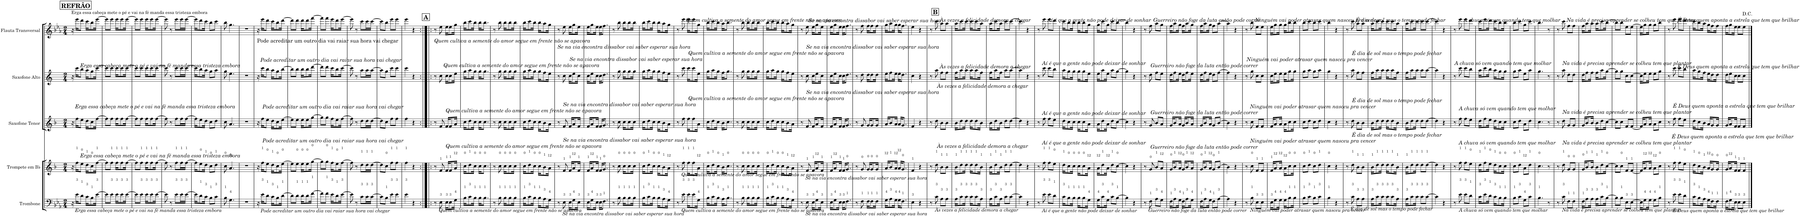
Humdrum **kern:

**kern	**kern	**kern	**kern	**kern
*part5	*part4	*part3	*part2	*part1
*staff5	*staff4	*staff3	*staff2	*staff1
*I"Trombone	*I"Trompete em Bb	*I"Saxofone Tenor	*I"Saxofone Alto	*I"Flauta Transversal
*I'Tbn.	*I'Tpt. em Bb	*I'Sax. Tn.	*	*I'Fl.
*clefF4	*clefG2	*clefG2	*clefG2	*clefG2
*	*Trd1c2	*Trd8c14	*Trd5c9	*
*k[b-e-a-]	*k[b-]	*k[b-]	*k[]	*k[b-e-a-]
*M2/4	*M2/4	*M2/4	*M2/4	*M2/4
!!LO:REH:place=s1:a:B:cj:fs=14:t=REFRÃO:qo=0.25
=1	=1	=1	=1	=1
!	!	!	!	!LO:TX:a:t=Erga essa cabeça mete o pé e vai na fé manda essa tristeza embora
16r	16r	16r	16r	16r
!	!	!	!LO:TX:a:i:t=Erga essa cabeça mete o pé e vai na fé manda essa tristeza embora	!
!	!	!LO:TX:a:i:t=Erga essa cabeça mete o pé e vai na fé manda essa tristeza embora	!	!
!	!LO:TX:a:i:t=Erga essa cabeça mete o pé e vai na fé manda essa tristeza embora	!	!	!
!LO:TX:b:i:t=Erga essa cabeça mete o pé e vai na fé manda essa tristeza embora	!	!	!	!
16e-\KL	16ff\KL	16ff\KL	16ccc\KL	16eee-\KL
8d\J	8ee\J	8ee\J	8bb\J	8ddd\J
16c\KL	16dd\KL	16dd\KL	16aa\KL	16ccc\KL
8B-\	8cc\	8cc\	8gg\	8bb-\
[16e-\Jk	[16ff\Jk	[16ff\Jk	[16ccc\Jk	[16eee-\Jk
=2	=2	=2	=2	=2
8e-\L]	8ff\L]	8ff\L]	8ccc\L]	8eee-\L]
8e-\J	8ff\J	8ff\J	8ccc\J	8eee-\J
16e-\KL	16ff\KL	16ff\KL	16ccc\KL	16eee-\KL
8e-\	8ff\	8ff\	8ccc\	8eee-\
[16e-\Jk	[16ff\Jk	[16ff\Jk	[16ccc\Jk	[16eee-\Jk
=3	=3	=3	=3	=3
8e-\L]	8ff\L]	8ff\L]	8ccc\L]	8eee-\L]
8e-\J	8ff\J	8ff\J	8ccc\J	8eee-\J
16e-\KL	16ff\KL	16ff\KL	16ccc\KL	16eee-\KL
8e-\	8ff\	8ff\	8ccc\	8eee-\
[16e-\Jk	[16ff\Jk	[16ff\Jk	[16ccc\Jk	[16eee-\Jk
=4	=4	=4	=4	=4
8e-\]	8ff\]	8ff\]	8ccc\]	8eee-\]
8r	8r	8r	8r	8r
8e-\L	8ff\L	8ff\L	8ccc\L	8eee-\L
16e-\L	16ff\L	16ff\L	16ccc\L	16eee-\L
[16e-\JJ	[16ff\JJ	[16ff\JJ	[16ccc\JJ	[16eee-\JJ
=5	=5	=5	=5	=5
16e-\KL]	16ff\KL]	16ff\KL]	16ccc\KL]	16eee-\KL]
8d\	8ee\	8ee\	8bb\	8ddd\
16c\Jk	16dd\Jk	16dd\Jk	16aa\Jk	16ccc\Jk
8B-\L	8cc\L	8cc\L	8gg\L	8bb-\L
8c\J	8dd\J	8dd\J	8aa\J	8ccc\J
=6	=6	=6	=6	=6
8B-\	8cc\	8cc\	8gg\	8bb-\
4.G\	4.a/	4.a/	4.ee\	4.gg\
=7	=7	=7	=7	=7
2r	2r	2r	2r	2r
=8	=8	=8	=8	=8
!	!	!	!	!LO:TX:b:t=Pode acreditar um outro dia vai raiar sua hora vai chegar
!	!	!	!LO:TX:a:i:t=Pode acreditar um outro dia vai raiar sua hora vai chegar	!
16r	16r	16r	16r	16r
!	!	!LO:TX:a:i:t=Pode acreditar um outro dia vai raiar sua hora vai chegar	!	!
!	!LO:TX:a:i:t=Pode acreditar um outro dia vai raiar sua hora vai chegar	!	!	!
!LO:TX:b:i:t=Pode acreditar um outro dia vai raiar sua hora vai chegar	!	!	!	!
16e-\KL	16ff\KL	16ff\KL	16ccc\KL	16eee-\KL
8d\J	8ee\J	8ee\J	8bb\J	8ddd\J
16c\KL	16dd\KL	16dd\KL	16aa\KL	16ccc\KL
8B-\	8cc\	8cc\	8gg\	8bb-\
[16d\Jk	[16ee\Jk	[16ee\Jk	[16bb\Jk	[16ddd\Jk
=9	=9	=9	=9	=9
8d\L]	8ee\L]	8ee\L]	8bb\L]	8ddd\L]
8d\J	8ee\J	8ee\J	8bb\J	8ddd\J
16d\KL	16ee\KL	16ee\KL	16bb\KL	16ddd\KL
8d\	8ee\	8ee\	8bb\	8ddd\
[16f\Jk	[16gg\Jk	[16gg\Jk	[16ddd\Jk	[16fff\Jk
=10	=10	=10	=10	=10
8f\L]	8gg\L]	8gg\L]	8ddd\L]	8fff\L]
8f\J	8gg\J	8gg\J	8ddd\J	8fff\J
16e-\KL	16ff\KL	16ff\KL	16ccc\KL	16eee-\KL
8d\	8ee\	8ee\	8bb\	8ddd\
[16e-\Jk	[16ff\Jk	[16ff\Jk	[16ccc\Jk	[16eee-\Jk
=11	=11	=11	=11	=11
8e-\]	8ff\]	8ff\]	8ccc\]	8eee-\]
8r	8r	8r	8r	8r
8c\L	8dd\L	8dd\L	8aa\L	8ccc\L
16c\L	16dd\L	16dd\L	16aa\L	16ccc\L
[16c\JJ	[16dd\JJ	[16dd\JJ	[16aa\JJ	[16ccc\JJ
=12	=12	=12	=12	=12
8c\L]	8dd\L]	8dd\L]	8aa\L]	8ccc\L]
8B-\J	8cc\J	8cc\J	8gg\J	8bb-\J
8e-\L	8ff\L	8ff\L	8ccc\L	8eee-\L
8e-\J	8ff\J	8ff\J	8ccc\J	8eee-\J
=13	=13	=13	=13	=13
4e-\	4ff\	4ff\	4ccc\	4eee-\
4r	4r	4r	4r	4r
!!LO:REH:place=s1:a:B:cj:fs=14:t=A
=14:|!|:	=14:|!|:	=14:|!|:	=14:|!|:	=14:|!|:
!	!	!	!	!LO:TX:b:i:t=Quem cultiva a semente do amor segue em frente não se apavora
!	!	!	!LO:TX:a:i:t=Quem cultiva a semente do amor segue em frente não se apavora	!
8r	8r	8r	8r	8r
!	!	!LO:TX:a:i:t=Quem cultiva a semente do amor segue em frente não se apavora	!	!
!	!LO:TX:a:i:t=Quem cultiva a semente do amor segue em frente não se apavora	!	!	!
!LO:TX:b:i:t=Quem cultiva a semente do amor segue em frente não se apavora	!	!	!	!
8E-\	8f/	8f/	8cc\	8ee-\
16E-\KL	16f/KL	16f/KL	16cc\KL	16ee-\KL
8E-\	8f/	8f/	8cc\	8ee-\
16G\Jk	16a/Jk	16a/Jk	16ee\Jk	16gg\Jk
=15	=15	=15	=15	=15
16B-\KL	16cc\KL	16cc\KL	16gg\KL	16bb-\KL
8c\	8dd\	8dd\	8aa\	8ccc\
16B-\Jk	16cc\Jk	16cc\Jk	16gg\Jk	16bb-\Jk
16B-\KL	16cc\KL	16cc\KL	16gg\KL	16bb-\KL
8.B-\J	8.cc\J	8.cc\J	8.gg\J	8.bb-\J
=16	=16	=16	=16	=16
8r	8r	8r	8r	8r
8B-\	8cc\	8cc\	8gg\	8bb-\
16B-\KL	16cc\KL	16cc\KL	16gg\KL	16bb-\KL
8B-\	8cc\	8cc\	8gg\	8bb-\
16B-\Jk	16cc\Jk	16cc\Jk	16gg\Jk	16bb-\Jk
=17	=17	=17	=17	=17
16B-\KL	16cc\KL	16cc\KL	16gg\KL	16bb-\KL
8c\	8dd\	8dd\	8aa\	8ccc\
16B-\Jk	16cc\Jk	16cc\Jk	16gg\Jk	16bb-\Jk
16B-\KL	16cc\KL	16cc\KL	16gg\KL	16bb-\KL
8A-\	8b-\	8b-\	8ff\	8aa-\
16G\Jk	16a\Jk	16a\Jk	16ee\Jk	16gg\Jk
=18	=18	=18	=18	=18
!	!	!	!	!LO:TX:b:i:t=Se na via encontra dissabor vai saber esperar sua hora
8r	8r	8r	8r	8r
!	!	!	!LO:TX:a:i:t=Se na via encontra dissabor vai saber esperar sua hora	!
!	!	!LO:TX:a:i:t=Se na via encontra dissabor vai saber esperar sua hora	!	!
!	!LO:TX:a:i:t=Se na via encontra dissabor vai saber esperar sua hora	!	!	!
!LO:TX:b:i:t=Se na via encontra dissabor vai saber esperar sua hora	!	!	!	!
8E-\	8f/	8f/	8cc\	8ee-\
16E-\KL	16f/KL	16f/KL	16cc\KL	16ee-\KL
8G\	8a/	8a/	8ee\	8gg\
16E-\Jk	16f/Jk	16f/Jk	16cc\Jk	16ee-\Jk
=19	=19	=19	=19	=19
16E-\KL	16f/KL	16f/KL	16cc\KL	16ee-\KL
8G\	8a/	8a/	8ee\	8gg\
16E-\Jk	16f/Jk	16f/Jk	16cc\Jk	16ee-\Jk
16E-\KL	16f/KL	16f/KL	16cc\KL	16ee-\KL
8.F\J	8.g/J	8.g/J	8.dd\J	8.ff\J
=20	=20	=20	=20	=20
8r	8r	8r	8r	8r
8B-\	8cc\	8cc\	8gg\	8bb-\
16B-\KL	16cc\KL	16cc\KL	16gg\KL	16bb-\KL
8B-\	8cc\	8cc\	8gg\	8bb-\
16B-\Jk	16cc\Jk	16cc\Jk	16gg\Jk	16bb-\Jk
=21	=21	=21	=21	=21
16B-\KL	16cc\KL	16cc\KL	16gg\KL	16bb-\KL
8c\	8dd\	8dd\	8aa\	8ccc\
16B-\Jk	16cc\Jk	16cc\Jk	16gg\Jk	16bb-\Jk
16B-\KL	16cc\KL	16cc\KL	16gg\KL	16bb-\KL
8A-\	8b-\	8b-\	8ff\	8aa-\
16G\Jk	16a\Jk	16a\Jk	16ee\Jk	16gg\Jk
=22	=22	=22	=22	=22
8r	8r	8r	8r	8r
!	!	!	!	!LO:TX:a:i:t=Quem cultiva a semente do amor segue em frente não se apavora
!	!	!	!LO:TX:a:i:t=Quem cultiva a semente do amor segue em frente não se apavora	!
!	!	!LO:TX:a:i:t=Quem cultiva a semente do amor segue em frente não se apavora	!	!
!	!LO:TX:b:i:t=Quem cultiva a semente do amor segue em frente não se apavora	!	!	!
!LO:TX:b:i:t=Quem cultiva a semente do amor segue em frente não se apavora	!	!	!	!
8e-\	8ff\	8ff\	8ccc\	8eee-\
16e-\KL	16ff\KL	16ff\KL	16ccc\KL	16eee-\KL
8e-\	8ff\	8ff\	8ccc\	8eee-\
16G\Jk	16a\Jk	16a\Jk	16ee\Jk	16gg\Jk
=23	=23	=23	=23	=23
16B-\KL	16cc\KL	16cc\KL	16gg\KL	16bb-\KL
8c\	8dd\	8dd\	8aa\	8ccc\
16B-\Jk	16cc\Jk	16cc\Jk	16gg\Jk	16bb-\Jk
16A-\KL	16b-\KL	16b-\KL	16ff\KL	16aa-\KL
8.B-\J	8.cc\J	8.cc\J	8.gg\J	8.bb-\J
=24	=24	=24	=24	=24
8r	8r	8r	8r	8r
8B-\	8cc\	8cc\	8gg\	8bb-\
16B-\KL	16cc\KL	16cc\KL	16gg\KL	16bb-\KL
8B-\	8cc\	8cc\	8gg\	8bb-\
16B-\Jk	16cc\Jk	16cc\Jk	16gg\Jk	16bb-\Jk
=25	=25	=25	=25	=25
16B-\KL	16cc\KL	16cc\KL	16gg\KL	16bb-\KL
8c\	8dd\	8dd\	8aa\	8ccc\
16B-\Jk	16cc\Jk	16cc\Jk	16gg\Jk	16bb-\Jk
16B-\KL	16cc\KL	16cc\KL	16gg\KL	16bb-\KL
8A-\	8b-\	8b-\	8ff\	8aa-\
16G\Jk	16a\Jk	16a\Jk	16ee\Jk	16gg\Jk
=26	=26	=26	=26	=26
8r	8r	8r	8r	8r
!	!	!	!	!LO:TX:a:i:t=Se na via encontra dissabor vai saber esperar sua hora
!	!	!	!LO:TX:a:i:t=Se na via encontra dissabor vai saber esperar sua hora	!
!	!	!LO:TX:a:i:t=Se na via encontra dissabor vai saber esperar sua hora	!	!
!	!LO:TX:b:i:t=Se na via encontra dissabor vai saber esperar sua hora	!	!	!
!LO:TX:b:i:t=Se na via encontra dissabor vai saber esperar sua hora	!	!	!	!
8E-\	8f/	8f/	8cc\	8ee-\
16E-\KL	16f/KL	16f/KL	16cc\KL	16ee-\KL
8G\	8a/	8a/	8ee\	8gg\
16E-\Jk	16f/Jk	16f/Jk	16cc\Jk	16ee-\Jk
=27	=27	=27	=27	=27
16E-\KL	16f/KL	16f/KL	16cc\KL	16ee-\KL
8G\	8a/	8a/	8ee\	8gg\
16E-\Jk	16f/Jk	16f/Jk	16cc\Jk	16ee-\Jk
16E-\KL	16f/KL	16f/KL	16cc\KL	16ee-\KL
8.F\J	8.g/J	8.g/J	8.dd\J	8.ff\J
=28	=28	=28	=28	=28
8r	8r	8r	8r	8r
8F\	8g/	8g/	8dd\	8ff\
16F\KL	16g/KL	16g/KL	16dd\KL	16ff\KL
8F\	8g/	8g/	8dd\	8ff\
16F\Jk	16g/Jk	16g/Jk	16dd\Jk	16ff\Jk
=29	=29	=29	=29	=29
16G\KL	16a/KL	16a/KL	16ee\KL	16gg\KL
8A-\	8b-/	8b-/	8ff\	8aa-\
16G\Jk	16a/Jk	16a/Jk	16ee\Jk	16gg\Jk
16G\KL	16a/KL	16a/KL	16ee\KL	16gg\KL
8.F\J	8.g/J	8.g/J	8.dd\J	8.ff\J
=30	=30	=30	=30	=30
4E-\	4f/	4f/	4cc\	4ee-\
4r	4r	4r	4r	4r
!!LO:REH:place=s1:a:B:cj:fs=14:t=B:qo=0.5
=31	=31	=31	=31	=31
8r	8r	8r	8r	8r
!	!	!	!	!LO:TX:a:i:t=Às vezes a felicidade demora a chegar
!	!	!	!LO:TX:a:i:t=Às vezes a felicidade demora a chegar	!
!	!	!LO:TX:a:i:t=Às vezes a felicidade demora a chegar	!	!
!	!LO:TX:a:i:t=Às vezes a felicidade demora a chegar	!	!	!
!LO:TX:a:i:t=Às vezes a felicidade demora a chegar	!	!	!	!
8c\	8dd\	8dd\	8aa\	8ccc\
8A-\L	8b-\L	8b-\L	8ff\L	8aa-\L
8A-\J	8b-\J	8b-\J	8ff\J	8aa-\J
=32	=32	=32	=32	=32
16A-\KL	16b-\KL	16b-\KL	16ff\KL	16aa-\KL
8c\	8dd\	8dd\	8aa\	8ccc\
16c\Jk	16dd\Jk	16dd\Jk	16aa\Jk	16ccc\Jk
16c\KL	16dd\KL	16dd\KL	16aa\KL	16ccc\KL
8c\	8dd\	8dd\	8aa\	8ccc\
16A-\Jk	16b-\Jk	16b-\Jk	16ff\Jk	16aa-\Jk
=33	=33	=33	=33	=33
16A-\KL	16b-\KL	16b-\KL	16ff\KL	16aa-\KL
8c\	8dd\	8dd\	8aa\	8ccc\
16A-\Jk	16b-\Jk	16b-\Jk	16ff\Jk	16aa-\Jk
8c\L	8dd\L	8dd\L	8aa\L	8ccc\L
[8c\J	[8dd\J	[8dd\J	[8aa\J	[8ccc\J
=34	=34	=34	=34	=34
4c\]	4dd\]	4dd\]	4aa\]	4ccc\]
4r	4r	4r	4r	4r
=35	=35	=35	=35	=35
8r	8r	8r	8r	8r
!	!	!	!	!LO:TX:a:i:t=Aí é que a gente não pode deixar de sonhar
!	!	!	!LO:TX:a:i:t=Aí é que a gente não pode deixar de sonhar	!
!	!	!LO:TX:a:i:t=Aí é que a gente não pode deixar de sonhar	!	!
!	!LO:TX:a:i:t=Aí é que a gente não pode deixar de sonhar	!	!	!
!LO:TX:b:i:t=Aí é que a gente não pode deixar de sonhar	!	!	!	!
8e-\	8ff\	8ff\	8ccc\	8eee-\
8e-\L	8ff\L	8ff\L	8ccc\L	8eee-\L
8d\J	8ee\J	8ee\J	8bb\J	8ddd\J
=36	=36	=36	=36	=36
16c\KL	16dd\KL	16dd\KL	16aa\KL	16ccc\KL
8B-\	8cc\	8cc\	8gg\	8bb-\
16B-\Jk	16cc\Jk	16cc\Jk	16gg\Jk	16bb-\Jk
16B-\KL	16cc\KL	16cc\KL	16gg\KL	16bb-\KL
8B-\	8cc\	8cc\	8gg\	8bb-\
16G\Jk	16a\Jk	16a\Jk	16ee\Jk	16gg\Jk
=37	=37	=37	=37	=37
16G\KL	16a\KL	16a\KL	16ee\KL	16gg\KL
8c\	8dd\	8dd\	8aa\	8ccc\
16G\Jk	16a\Jk	16a\Jk	16ee\Jk	16gg\Jk
8c\L	8dd\L	8dd\L	8aa\L	8ccc\L
[8B-\J	[8cc\J	[8cc\J	[8gg\J	[8bb-\J
=38	=38	=38	=38	=38
4B-\]	4cc\]	4cc\]	4gg\]	4bb-\]
4r	4r	4r	4r	4r
=39	=39	=39	=39	=39
8r	8r	8r	8r	8r
!	!	!	!	!LO:TX:a:i:t=Guerreiro não foge da luta então pode correr
!	!	!	!LO:TX:a:i:t=Guerreiro não foge da luta então pode correr	!
!	!	!LO:TX:a:i:t=Guerreiro não foge da luta então pode correr	!	!
!	!LO:TX:a:i:t=Guerreiro não foge da luta então pode correr	!	!	!
!LO:TX:b:i:t=Guerreiro não foge da luta então pode correr	!	!	!	!
8F\	8g/	8g/	8dd\	8ff\
8A-\L	8b-/L	8b-/L	8ff\L	8aa-\L
8G\J	8a/J	8a/J	8ee\J	8gg\J
=40	=40	=40	=40	=40
16F\KL	16g/KL	16g/KL	16dd\KL	16ff\KL
8A-\	8b-/	8b-/	8ff\	8aa-\
16G\Jk	16a/Jk	16a/Jk	16ee\Jk	16gg\Jk
16F\KL	16g/KL	16g/KL	16dd\KL	16ff\KL
8A-\	8b-/	8b-/	8ff\	8aa-\
16G\Jk	16a/Jk	16a/Jk	16ee\Jk	16gg\Jk
=41	=41	=41	=41	=41
16F\KL	16g/KL	16g/KL	16dd\KL	16ff\KL
8A-\	8b-/	8b-/	8ff\	8aa-\
16G\Jk	16a/Jk	16a/Jk	16ee\Jk	16gg\Jk
8F\L	8g/L	8g/L	8dd\L	8ff\L
[8A-\J	[8b-/J	[8b-/J	[8ff\J	[8aa-\J
=42	=42	=42	=42	=42
4A-\]	4b-\]	4b-\]	4ff\]	4aa-\]
4r	4r	4r	4r	4r
=43	=43	=43	=43	=43
8r	8r	8r	8r	8r
!	!	!	!	!LO:TX:a:i:t=Ninguém vai poder atrasar quem nasceu pra vencer
!	!	!	!LO:TX:a:i:t=Ninguém vai poder atrasar quem nasceu pra vencer	!
!	!	!LO:TX:a:i:t=Ninguém vai poder atrasar quem nasceu pra vencer	!	!
!	!LO:TX:a:i:t=Ninguém vai poder atrasar quem nasceu pra vencer	!	!	!
!LO:TX:b:i:t=Ninguém vai poder atrasar quem nasceu pra vencer	!	!	!	!
8B-\	8cc\	8cc\	8gg\	8bb-\
8E-\L	8f/L	8f/L	8cc\L	8ee-\L
8E-\J	8f/J	8f/J	8cc\J	8ee-\J
=44	=44	=44	=44	=44
16E-\KL	16f/KL	16f/KL	16cc\KL	16ee-\KL
8G\	8a/	8a/	8ee\	8gg\
16G\Jk	16a/Jk	16a/Jk	16ee\Jk	16gg\Jk
16G\KL	16a\KL	16a\KL	16ee\KL	16gg\KL
8B-\	8cc\	8cc\	8gg\	8bb-\
16B-\Jk	16cc\Jk	16cc\Jk	16gg\Jk	16bb-\Jk
=45	=45	=45	=45	=45
8B-\L	8cc\L	8cc\L	8gg\L	8bb-\L
8c\J	8dd\J	8dd\J	8aa\J	8ccc\J
8B-\L	8cc\L	8cc\L	8gg\L	8bb-\L
8c\J	8dd\J	8dd\J	8aa\J	8ccc\J
=46	=46	=46	=46	=46
4B-\	4cc\	4cc\	4gg\	4bb-\
4r	4r	4r	4r	4r
=47	=47	=47	=47	=47
8r	8r	8r	8r	8r
!	!	!	!	!LO:TX:a:i:t=É dia de sol mas o tempo pode fechar
!	!	!	!LO:TX:a:i:t=É dia de sol mas o tempo pode fechar	!
!	!	!LO:TX:a:i:t=É dia de sol mas o tempo pode fechar	!	!
!	!LO:TX:a:i:t=É dia de sol mas o tempo pode fechar	!	!	!
!LO:TX:a:i:t=É dia de sol mas o tempo pode fechar	!	!	!	!
8c\	8dd\	8dd\	8aa\	8ccc\
8A-\L	8b-\L	8b-\L	8ff\L	8aa-\L
8A-\J	8b-\J	8b-\J	8ff\J	8aa-\J
=48	=48	=48	=48	=48
16A-\KL	16b-\KL	16b-\KL	16ff\KL	16aa-\KL
8c\	8dd\	8dd\	8aa\	8ccc\
16c\Jk	16dd\Jk	16dd\Jk	16aa\Jk	16ccc\Jk
16c\KL	16dd\KL	16dd\KL	16aa\KL	16ccc\KL
8c\	8dd\	8dd\	8aa\	8ccc\
16A-\Jk	16b-\Jk	16b-\Jk	16ff\Jk	16aa-\Jk
=49	=49	=49	=49	=49
16A-\KL	16b-\KL	16b-\KL	16ff\KL	16aa-\KL
8c\	8dd\	8dd\	8aa\	8ccc\
16c\Jk	16dd\Jk	16dd\Jk	16aa\Jk	16ccc\Jk
8c\L	8dd\L	8dd\L	8aa\L	8ccc\L
[8c\J	[8dd\J	[8dd\J	[8aa\J	[8ccc\J
=50	=50	=50	=50	=50
4c\]	4dd\]	4dd\]	4aa\]	4ccc\]
4r	4r	4r	4r	4r
=51	=51	=51	=51	=51
8r	8r	8r	8r	8r
!	!	!	!	!LO:TX:a:i:t=A chuva só vem quando tem que molhar
!	!	!	!LO:TX:a:i:t=A chuva só vem quando tem que molhar	!
!	!	!LO:TX:a:i:t=A chuva só vem quando tem que molhar	!	!
!	!LO:TX:a:i:t=A chuva só vem quando tem que molhar	!	!	!
!LO:TX:b:i:t=A chuva só vem quando tem que molhar	!	!	!	!
8e-\	8ff\	8ff\	8ccc\	8eee-\
8e-\L	8ff\L	8ff\L	8ccc\L	8eee-\L
8d\J	8ee\J	8ee\J	8bb\J	8ddd\J
=52	=52	=52	=52	=52
16c\KL	16dd\KL	16dd\KL	16aa\KL	16ccc\KL
8e-\	8ff\	8ff\	8ccc\	8eee-\
16d\Jk	16ee\Jk	16ee\Jk	16bb\Jk	16ddd\Jk
16c\KL	16dd\KL	16dd\KL	16aa\KL	16ccc\KL
8B-\	8cc\	8cc\	8gg\	8bb-\
16B-\Jk	16cc\Jk	16cc\Jk	16gg\Jk	16bb-\Jk
=53	=53	=53	=53	=53
8B-\L	8cc\L	8cc\L	8gg\L	8bb-\L
8c\J	8dd\J	8dd\J	8aa\J	8ccc\J
8G\L	8a\L	8a\L	8ee\L	8gg\L
8c\J	8dd\J	8dd\J	8aa\J	8ccc\J
=54	=54	=54	=54	=54
4.B-\	4.cc\	4.cc\	4.gg\	4.bb-\
8r	8r	8r	8r	8r
=55	=55	=55	=55	=55
8r	8r	8r	8r	8r
!	!	!	!	!LO:TX:a:i:t=Na vida é precisa aprender se colheu tem que plantar
!	!	!	!LO:TX:a:i:t=Na vida é precisa aprender se colheu tem que plantar	!
!	!	!LO:TX:a:i:t=Na vida é precisa aprender se colheu tem que plantar	!	!
!	!LO:TX:a:i:t=Na vida é precisa aprender se colheu tem que plantar	!	!	!
!LO:TX:b:i:t=Na vida é precisa aprender se colheu tem que plantar	!	!	!	!
8c\	8dd\	8dd\	8aa\	8ccc\
8F\L	8g/L	8g/L	8dd\L	8ff\L
8F\J	8g/J	8g/J	8dd\J	8ff\J
=56	=56	=56	=56	=56
16F\KL	16g/KL	16g/KL	16dd\KL	16ff\KL
8A-\	8b-/	8b-/	8ff\	8aa-\
16A-\Jk	16b-/Jk	16b-/Jk	16ff\Jk	16aa-\Jk
16A-\KL	16b-\KL	16b-\KL	16ff\KL	16aa-\KL
8c\	8dd\	8dd\	8aa\	8ccc\
[16B-\Jk	[16cc\Jk	[16cc\Jk	[16gg\Jk	[16bb-\Jk
=57	=57	=57	=57	=57
8B-\L]	8cc\L]	8cc\L]	8gg\L]	8bb-\L]
8B-\J	8cc\J	8cc\J	8gg\J	8bb-\J
8E-\L	8f/L	8f/L	8cc\L	8ee-\L
[8E-\J	[8f/J	[8f/J	[8cc\J	[8ee-\J
=58	=58	=58	=58	=58
16E-\KL]	16f/KL]	16f/KL]	16cc\KL]	16ee-\KL]
8G\	8a/	8a/	8ee\	8gg\
16G\Jk	16a/Jk	16a/Jk	16ee\Jk	16gg\Jk
8G\L	8a\L	8a\L	8ee\L	8gg\L
8B-\J	8cc\J	8cc\J	8gg\J	8bb-\J
=59	=59	=59	=59	=59
8r	8r	8r	8r	8r
!	!	!	!	!LO:TX:a:i:t=É Deus quem aponta a estrela que tem que brilhar
!	!	!	!LO:TX:a:i:t=É Deus quem aponta a estrela que tem que brilhar	!
!	!	!LO:TX:a:i:t=É Deus quem aponta a estrela que tem que brilhar	!	!
!	!LO:TX:a:i:t=É Deus quem aponta a estrela que tem que brilhar	!	!	!
!LO:TX:b:i:t=É Deus quem aponta a estrela que tem que brilhar	!	!	!	!
8e-\	8ff\	8ff\	8ccc\	8eee-\
8e-\L	8ff\L	8ff\L	8ccc\L	8eee-\L
8d\J	8ee\J	8ee\J	8bb\J	8ddd\J
=60	=60	=60	=60	=60
16c\KL	16dd\KL	16dd\KL	16aa\KL	16ccc\KL
8B-\	8cc\	8cc\	8gg\	8bb-\
16A-\Jk	16b-\Jk	16b-\Jk	16ff\Jk	16aa-\Jk
16G\KL	16a/KL	16a/KL	16ee\KL	16gg\KL
8F\	8g/	8g/	8dd\	8ff\
16F\Jk	16g/Jk	16g/Jk	16dd\Jk	16ff\Jk
=61	=61	=61	=61	=61
16F\KL	16g/KL	16g/KL	16dd\KL	16ff\KL
8G\	8a/	8a/	8ee\	8gg\
16E-\Jk	16f/Jk	16f/Jk	16cc\Jk	16ee-\Jk
8E-\L	8f/L	8f/L	8cc\L	8ee-\L
8E-\J	8f/J	8f/J	8cc\J	8ee-\J
==	==	==	==	==
*-	*-	*-	*-	*-
